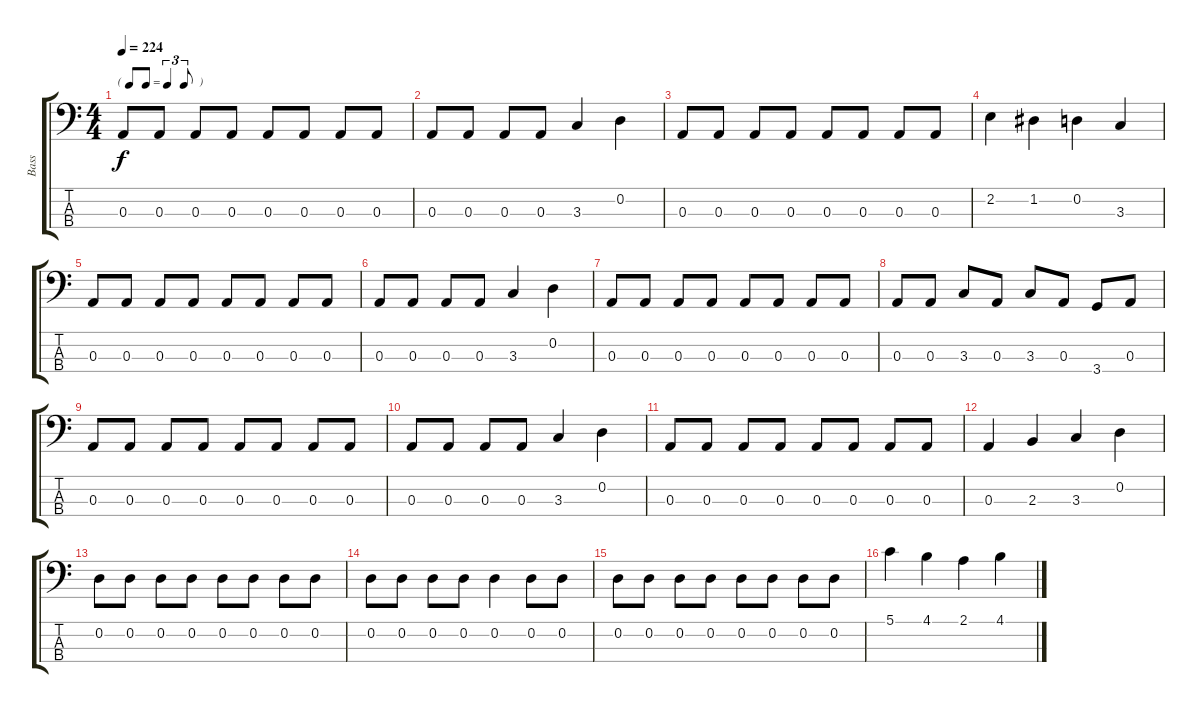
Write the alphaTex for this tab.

\track ("Bass" "Bass") {instrument electricbassfinger}
\staff {score tabs}
\tuning (G2 D2 A1 E1) {hide}
\ts (4 4)
\tf triplet8th
\tempo 224
\clef f4
\ks c
0.3.8{dy f} 0.3.8 0.3.8 0.3.8 0.3.8 0.3.8 0.3.8 0.3.8 |
0.3.8 0.3.8 0.3.8 0.3.8 3.3.4 0.2.4 |
0.3.8 0.3.8 0.3.8 0.3.8 0.3.8 0.3.8 0.3.8 0.3.8 |
2.2.4 1.2.4 0.2.4 3.3.4 |
0.3.8 0.3.8 0.3.8 0.3.8 0.3.8 0.3.8 0.3.8 0.3.8 |
0.3.8 0.3.8 0.3.8 0.3.8 3.3.4 0.2.4 |
0.3.8 0.3.8 0.3.8 0.3.8 0.3.8 0.3.8 0.3.8 0.3.8 |
0.3.8 0.3.8 3.3.8 0.3.8 3.3.8 0.3.8 3.4.8 0.3.8 |
0.3.8 0.3.8 0.3.8 0.3.8 0.3.8 0.3.8 0.3.8 0.3.8 |
0.3.8 0.3.8 0.3.8 0.3.8 3.3.4 0.2.4 |
0.3.8 0.3.8 0.3.8 0.3.8 0.3.8 0.3.8 0.3.8 0.3.8 |
0.3.4 2.3.4 3.3.4 0.2.4 |
0.2.8 0.2.8 0.2.8 0.2.8 0.2.8 0.2.8 0.2.8 0.2.8 |
0.2.8 0.2.8 0.2.8 0.2.8 0.2.4 0.2.8 0.2.8 |
0.2.8 0.2.8 0.2.8 0.2.8 0.2.8 0.2.8 0.2.8 0.2.8 |
5.1.4 4.1.4 2.1.4 4.1.4
